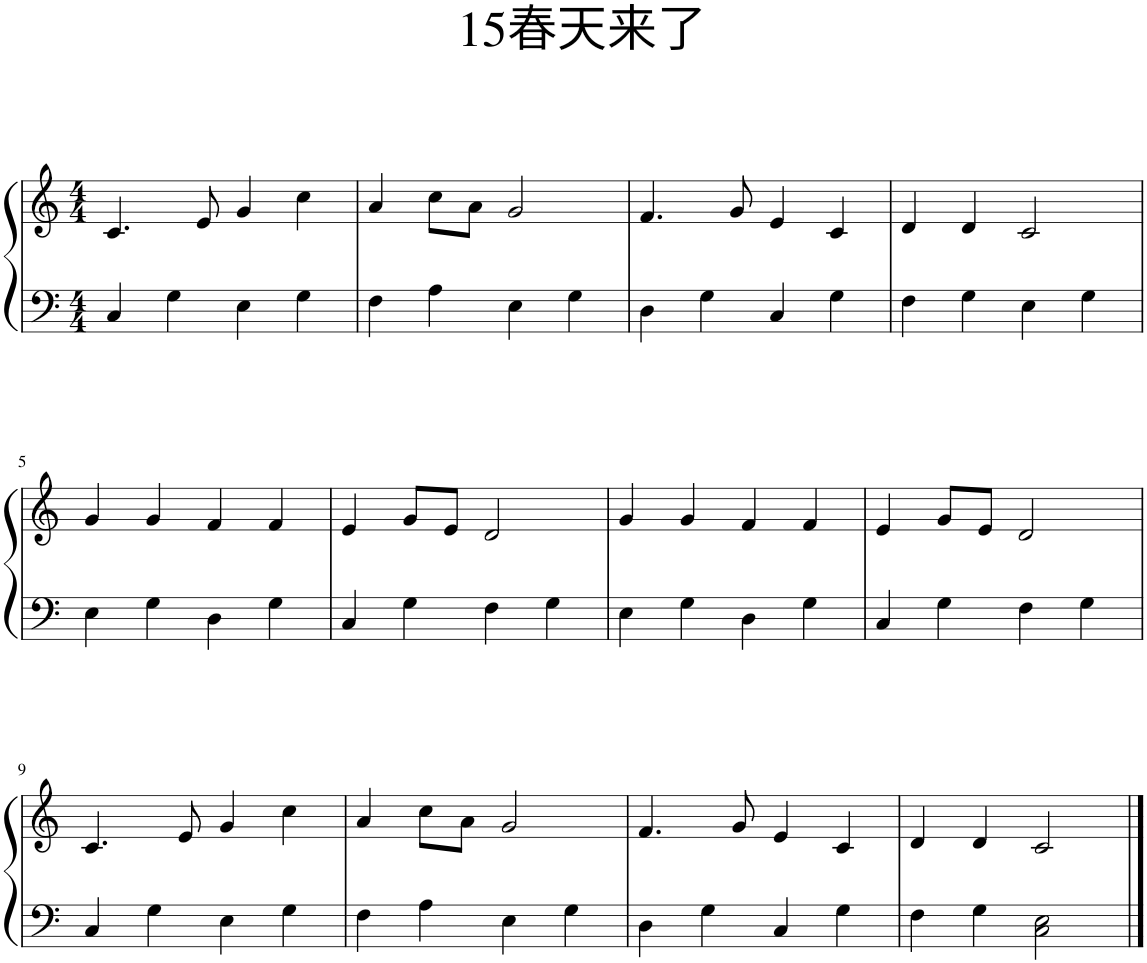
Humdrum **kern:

**kern	**kern
*part1	*part1
*staff2	*staff1
*I"钢琴	*
*clefF4	*clefG2
*k[]	*k[]
*M4/4	*M4/4
=1	=1
4C/	4.c/
4G\	.
.	8e/
4E\	4g/
4G\	4cc\
=2	=2
4F\	4a/
4A\	8cc\L
.	8a\J
4E\	2g/
4G\	.
=3	=3
4D\	4.f/
4G\	.
.	8g/
4C/	4e/
4G\	4c/
=4	=4
4F\	4d/
4G\	4d/
4E\	2c/
4G\	.
!!LO:LB:g=z
=5	=5
4E\	4g/
4G\	4g/
4D\	4f/
4G\	4f/
=6	=6
4C/	4e/
4G\	8g/L
.	8e/J
4F\	2d/
4G\	.
=7	=7
4E\	4g/
4G\	4g/
4D\	4f/
4G\	4f/
=8	=8
4C/	4e/
4G\	8g/L
.	8e/J
4F\	2d/
4G\	.
!!LO:LB:g=z
=9	=9
4C/	4.c/
4G\	.
.	8e/
4E\	4g/
4G\	4cc\
=10	=10
4F\	4a/
4A\	8cc\L
.	8a\J
4E\	2g/
4G\	.
=11	=11
4D\	4.f/
4G\	.
.	8g/
4C/	4e/
4G\	4c/
=12	=12
4F\	4d/
4G\	4d/
2C\ 2E\	2c/
==	==
*-	*-
